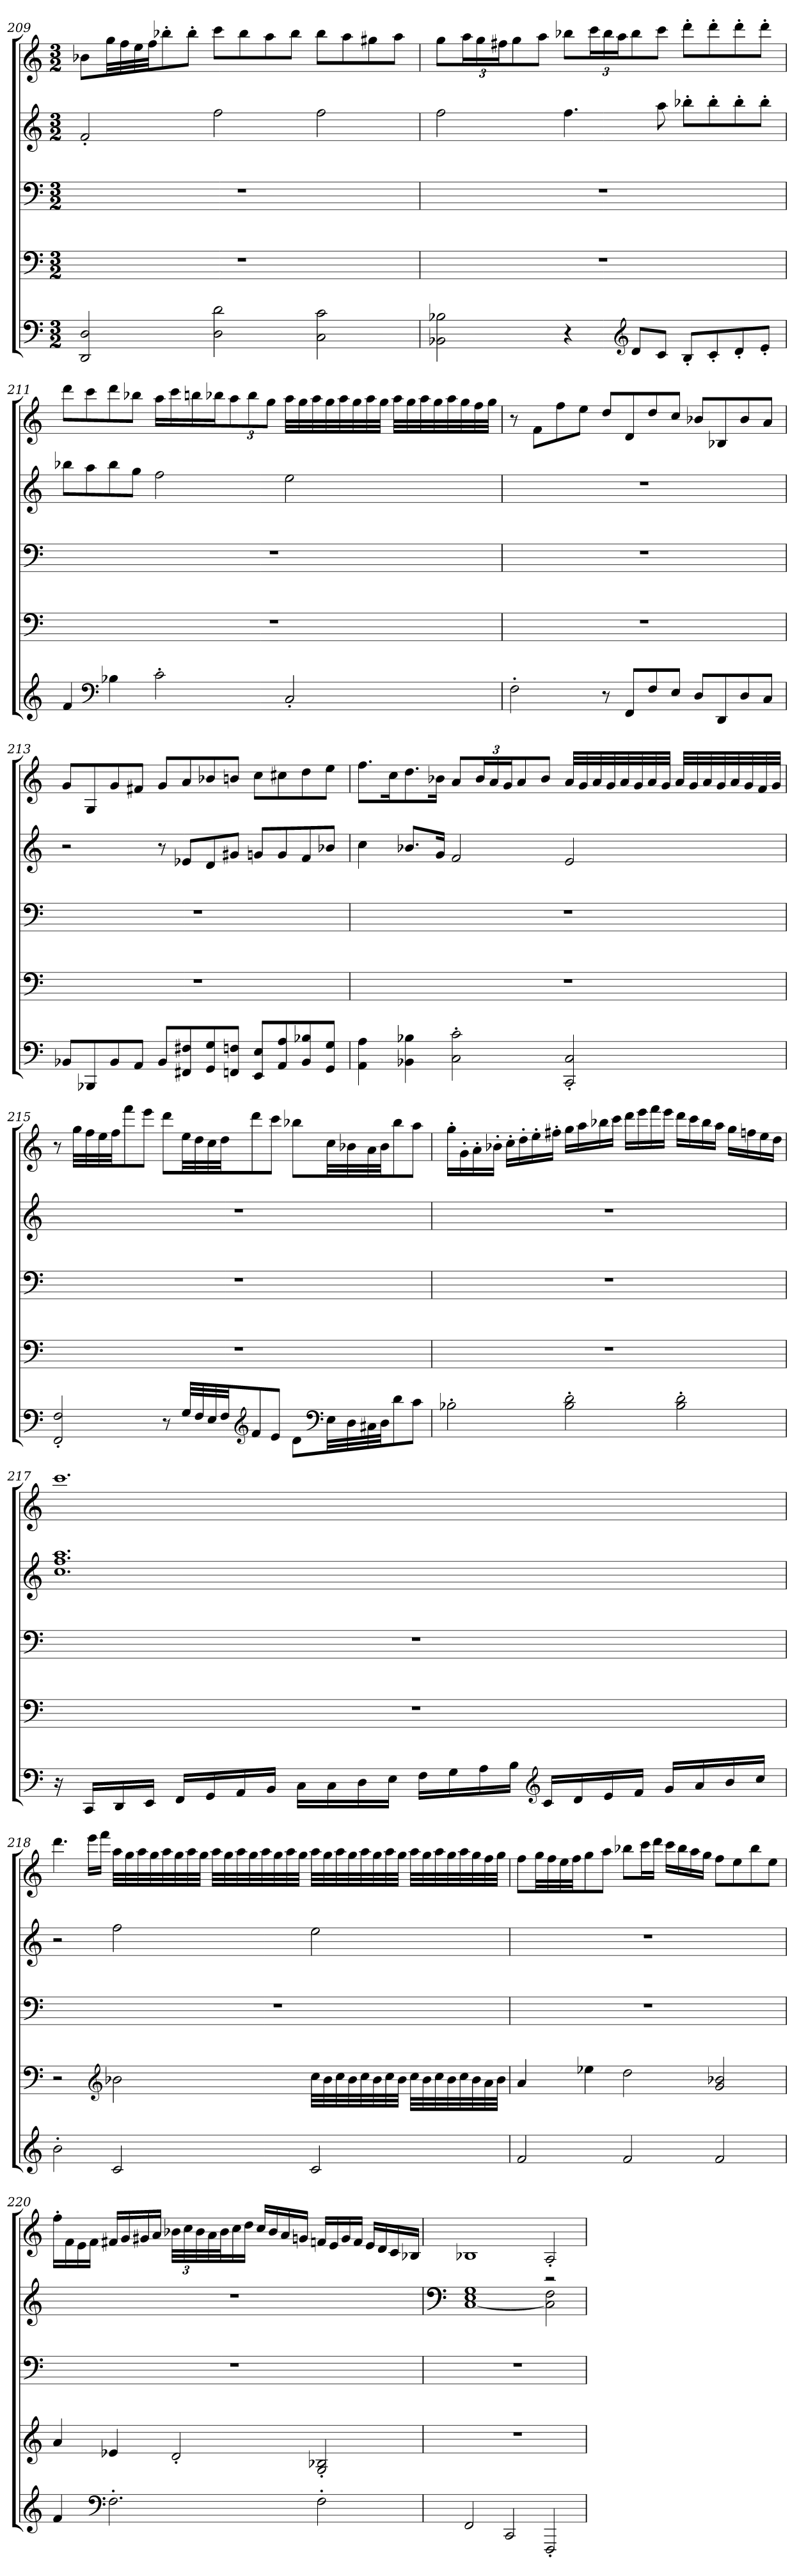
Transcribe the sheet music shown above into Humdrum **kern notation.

**kern	**kern	**kern	**kern	**kern
*part5	*part4	*part3	*part2	*part1
*staff5	*staff4	*staff3	*staff2	*staff1
!!LO:PB:g=z
*clefF4	*clefF4	*clefF4	*clefG2	*clefG2
*k[]	*k[]	*k[]	*k[]	*k[]
*M3/2	*M3/2	*M3/2	*M3/2	*M3/2
*MM78	*MM78	*MM78	*MM78	*MM78
=209	=209	=209	=209	=209
2DD/ 2D/	1.r	1.r	2f'/	8b-X\L
*	*	*	*	*MM78
.	.	.	.	32gg\LL
.	.	.	.	32ff\
.	.	.	.	32ee\
.	.	.	.	32ff\JJ
.	.	.	.	8bb-X'\
.	.	.	.	8bb-'\J
*	*	*	*	*MM78
2D\ 2d\	.	.	2ff\	8ccc\L
.	.	.	.	8bb-\
.	.	.	.	8aa\
.	.	.	.	8bb-\J
*	*	*	*	*MM78
2C\ 2c\	.	.	2ff\	8bb-\L
.	.	.	.	8aa\
.	.	.	.	8gg#X\
.	.	.	.	8aa\J
=210	=210	=210	=210	=210
2BB-X\ 2B-X\	1.r	1.r	2ff\	8gg\L
*	*	*	*	*Xbrackettup
.	.	.	.	24aa\L
.	.	.	.	24gg\
.	.	.	.	24ff#X\J
.	.	.	.	8gg\
.	.	.	.	8aa\J
4r	.	.	4.ff\	8bb-X\L
.	.	.	.	24ccc\L
.	.	.	.	24bb-\
.	.	.	.	24aa\J
*clefG2	*	*	*	*
8d/L	.	.	.	8bb-\
8c/J	.	.	8aa\	8ccc\J
8B-'/L	.	.	8bb-X'\L	8ddd'\L
8c'/	.	.	8bb-'\	8ddd'\
8d'/	.	.	8bb-'\	8ddd'\
8e'/J	.	.	8bb-'\J	8ddd'\J
!!LO:LB:g=z
=211	=211	=211	=211	=211
*	*	*	*	*MM76
4f/	1.r	1.r	8bb-X\L	8ddd\L
.	.	.	8aa\	8ccc\
*clefF4	*	*	*	*
4B-X\	.	.	8bb-\	8ddd\
.	.	.	8gg\J	8bb-X\J
2c'\	.	.	2ff\	16aa\LL
.	.	.	.	16ccc\
.	.	.	.	16bbn\
.	.	.	.	16bb-X\J
.	.	.	.	12aa\
.	.	.	.	12bb-\
.	.	.	.	12gg\J
2C'/	.	.	2ee\	32aa\LLL
.	.	.	.	32gg\
.	.	.	.	32aa\
.	.	.	.	32gg\
.	.	.	.	32aa\
.	.	.	.	32gg\
.	.	.	.	32aa\
.	.	.	.	32gg\JJJ
.	.	.	.	32aa\LLL
.	.	.	.	32gg\
.	.	.	.	32aa\
.	.	.	.	32gg\
.	.	.	.	32aa\
.	.	.	.	32gg\
.	.	.	.	32ff\
.	.	.	.	32gg\JJJ
=212	=212	=212	=212	=212
*	*	*	*	*MM76
2F'\	1.r	1.r	1.r	8r
.	.	.	.	8f\L
.	.	.	.	8ff\
.	.	.	.	8ee\J
8r	.	.	.	8dd/L
8FF/L	.	.	.	8d/
8F/	.	.	.	8dd/
8E/J	.	.	.	8cc/J
8D/L	.	.	.	8b-X/L
8DD/	.	.	.	8B-X/
8D/	.	.	.	8b-/
8C/J	.	.	.	8a/J
!!LO:PB:g=z
=213	=213	=213	=213	=213
8BB-X/L	1.r	1.r	2r	8g/L
8BBB-X/	.	.	.	8G/
8BB-/	.	.	.	8g/
8AA/J	.	.	.	8f#X/J
8BB-/L	.	.	8r	8g/L
8FF#X/ 8F#X/	.	.	8e-X/L	8a/
8GG/ 8G/	.	.	8d/	8b-X/
8FFn/ 8Fn/J	.	.	8g#X/J	8bn/J
8EE/ 8E/L	.	.	8gn/L	8cc\L
8AA/ 8A/	.	.	8g/	8cc#X\
8BB-/ 8B-X/	.	.	8f/	8dd\
8GG/ 8G/J	.	.	8b-X/J	8ee\J
!!LO:LB:g=z
=214	=214	=214	=214	=214
*	*	*	*	*MM74
4AA\ 4A\	1.r	1.r	4cc\	8.ff\L
.	.	.	.	16cc\K
4BB-X\ 4B-X\	.	.	8.b-X/L	8.dd\
.	.	.	16g/Jk	16b-X\Jk
2C\' 2c\'	.	.	2f/	8a/L
.	.	.	.	24b-/L
.	.	.	.	24a/
.	.	.	.	24g/J
.	.	.	.	8a/
.	.	.	.	8b-/J
2CC/' 2C/'	.	.	2e/	32a/LLL
.	.	.	.	32g/
.	.	.	.	32a/
.	.	.	.	32g/
.	.	.	.	32a/
.	.	.	.	32g/
.	.	.	.	32a/
.	.	.	.	32g/JJJ
.	.	.	.	32a/LLL
.	.	.	.	32g/
.	.	.	.	32a/
.	.	.	.	32g/
.	.	.	.	32a/
.	.	.	.	32g/
.	.	.	.	32f/
.	.	.	.	32g/JJJ
!!LO:PB:g=z
=215	=215	=215	=215	=215
*	*	*	*	*MM76
2FF/' 2F/'	1.r	1.r	1.r	8r
.	.	.	.	32gg\LLL
.	.	.	.	32ff\
.	.	.	.	32ee\
.	.	.	.	32ff\JJ
.	.	.	.	8fff\
.	.	.	.	8eee\J
8r	.	.	.	8ddd\L
32G/LLL	.	.	.	32ee\LL
32F/	.	.	.	32dd\
32E/	.	.	.	32cc\
32F/JJ	.	.	.	32dd\JJ
*clefG2	*	*	*	*
8f/	.	.	.	8ddd\
8e/J	.	.	.	8ccc\J
8d\L	.	.	.	8bb-X\L
*clefF4	*	*	*	*
32E\LL	.	.	.	32cc\LL
32D\	.	.	.	32b-X\
32C#X\	.	.	.	32a\
32D\JJ	.	.	.	32b-\JJ
8d\	.	.	.	8bb-\
8c\J	.	.	.	8aa\J
!!LO:LB:g=z
=216	=216	=216	=216	=216
*	*	*	*	*MM73
2B-X'\	1.r	1.r	1.r	16gg'\LL
*	*	*	*	*MM76
.	.	.	.	16g'\
.	.	.	.	16a'\
.	.	.	.	16b-X'\JJ
.	.	.	.	16cc'\LL
.	.	.	.	16dd'\
.	.	.	.	16ee'\
.	.	.	.	16ff#X'\JJ
2B-\' 2d\'	.	.	.	16gg\LL
.	.	.	.	16aa\
.	.	.	.	16bb-X\
.	.	.	.	16ccc\JJ
.	.	.	.	16ddd\LL
.	.	.	.	16eee\
.	.	.	.	16fff\
.	.	.	.	16eee\JJ
2B-\' 2d\'	.	.	.	16ddd\LL
.	.	.	.	16ccc\
.	.	.	.	16bb-\
.	.	.	.	16aa\JJ
.	.	.	.	16gg\LL
.	.	.	.	16ffn\
.	.	.	.	16ee\
.	.	.	.	16dd\JJ
!!LO:PB:g=z
=217	=217	=217	=217	=217
*	*	*	*	*MM76
16r	1.r	1.r	1.cc 1.ff 1.aa	1.ccc
16CC/LL	.	.	.	.
16DD/	.	.	.	.
16EE/JJ	.	.	.	.
16FF/LL	.	.	.	.
16GG/	.	.	.	.
16AA/	.	.	.	.
16BB/JJ	.	.	.	.
16C\LL	.	.	.	.
16C\	.	.	.	.
16D\	.	.	.	.
16E\JJ	.	.	.	.
16F\LL	.	.	.	.
16G\	.	.	.	.
16A\	.	.	.	.
16B\JJ	.	.	.	.
*clefG2	*	*	*	*
16c/LL	.	.	.	.
16d/	.	.	.	.
16e/	.	.	.	.
16f/JJ	.	.	.	.
16g/LL	.	.	.	.
16a/	.	.	.	.
16b/	.	.	.	.
16cc/JJ	.	.	.	.
!!LO:LB:g=z
=218	=218	=218	=218	=218
2b'\	2r	1.r	2r	4.ddd\
*	*	*	*	*MM58
.	.	.	.	16eee\LL
*	*	*	*	*MM44
.	.	.	.	16fff\JJ
*	*clefG2	*	*	*
2c/	2b-X\	.	2ff\	32aa\LLL
.	.	.	.	32gg\
.	.	.	.	32aa\
.	.	.	.	32gg\
.	.	.	.	32aa\
.	.	.	.	32gg\
.	.	.	.	32aa\
.	.	.	.	32gg\JJJ
.	.	.	.	32aa\LLL
.	.	.	.	32gg\
.	.	.	.	32aa\
.	.	.	.	32gg\
.	.	.	.	32aa\
.	.	.	.	32gg\
.	.	.	.	32aa\
.	.	.	.	32gg\JJJ
2c/	32cc\LLL	.	2ee\	32aa\LLL
.	32b-\	.	.	32gg\
.	32cc\	.	.	32aa\
.	32b-\	.	.	32gg\
.	32cc\	.	.	32aa\
.	32b-\	.	.	32gg\
.	32cc\	.	.	32aa\
.	32b-\JJJ	.	.	32gg\JJJ
.	32cc\LLL	.	.	32aa\LLL
.	32b-\	.	.	32gg\
.	32cc\	.	.	32aa\
.	32b-\	.	.	32gg\
.	32cc\	.	.	32aa\
.	32b-\	.	.	32gg\
*	*	*	*	*MM71
.	32a\	.	.	32ff\
*	*	*	*	*MM67
.	32b-\JJJ	.	.	32gg\JJJ
!!LO:PB:g=z
=219	=219	=219	=219	=219
*	*	*	*	*MM76
2f/	4a/	1.r	1.r	8ff\L
.	.	.	.	32gg\LL
.	.	.	.	32ff\
.	.	.	.	32ee\
.	.	.	.	32ff\JJ
.	4ee-X\	.	.	8gg\
.	.	.	.	8aa\J
2f/	2dd\	.	.	8bb-X\L
.	.	.	.	16ccc\L
.	.	.	.	16ddd\JJ
.	.	.	.	16ccc\LL
.	.	.	.	16bb-\
.	.	.	.	16aa\
.	.	.	.	16gg\JJ
2f/	2g/ 2b-X/	.	.	8ff\L
.	.	.	.	8ee\
.	.	.	.	8bb-\
.	.	.	.	8ee\J
!!LO:LB:g=z
=220	=220	=220	=220	=220
*	*	*	*	*MM71
4f/	4a/	1.r	1.r	16ff'\LL
.	.	.	.	16f\
.	.	.	.	16e\
.	.	.	.	16f\JJ
*clefF4	*	*	*	*
2.F'\	4e-X/	.	.	16f#X/LL
.	.	.	.	16g/
.	.	.	.	16g#X/
.	.	.	.	16a/JJ
.	2d'/	.	.	48b-X\LLL
.	.	.	.	48cc\
.	.	.	.	48b-\
.	.	.	.	32a\
.	.	.	.	32b-\J
.	.	.	.	16cc\
.	.	.	.	16dd\JJ
.	.	.	.	16cc/LL
.	.	.	.	16b-/
.	.	.	.	16a/
.	.	.	.	16gn/JJ
2F'\	2G/' 2B-X/'	.	.	16fn/LL
.	.	.	.	16e/
.	.	.	.	16g/
.	.	.	.	16f/JJ
.	.	.	.	16e/LL
.	.	.	.	16d/
.	.	.	.	16c/
.	.	.	.	16B-X/JJ
=221	=221	=221	=221	=221
*	*	*	*clefF4	*
*	*	*	*	*MM69
*	*	*	*^	*
2FF/	1.r	1.r	1E 1G	[1C	1B-X
2CC/	.	.	.	.	.
*	*	*	*	*	*MM53
2FFF'/	.	.	2r	2C\] 2F\	2A'/
*	*	*	*v	*v	*
=	=	=	=	=
*-	*-	*-	*-	*-
